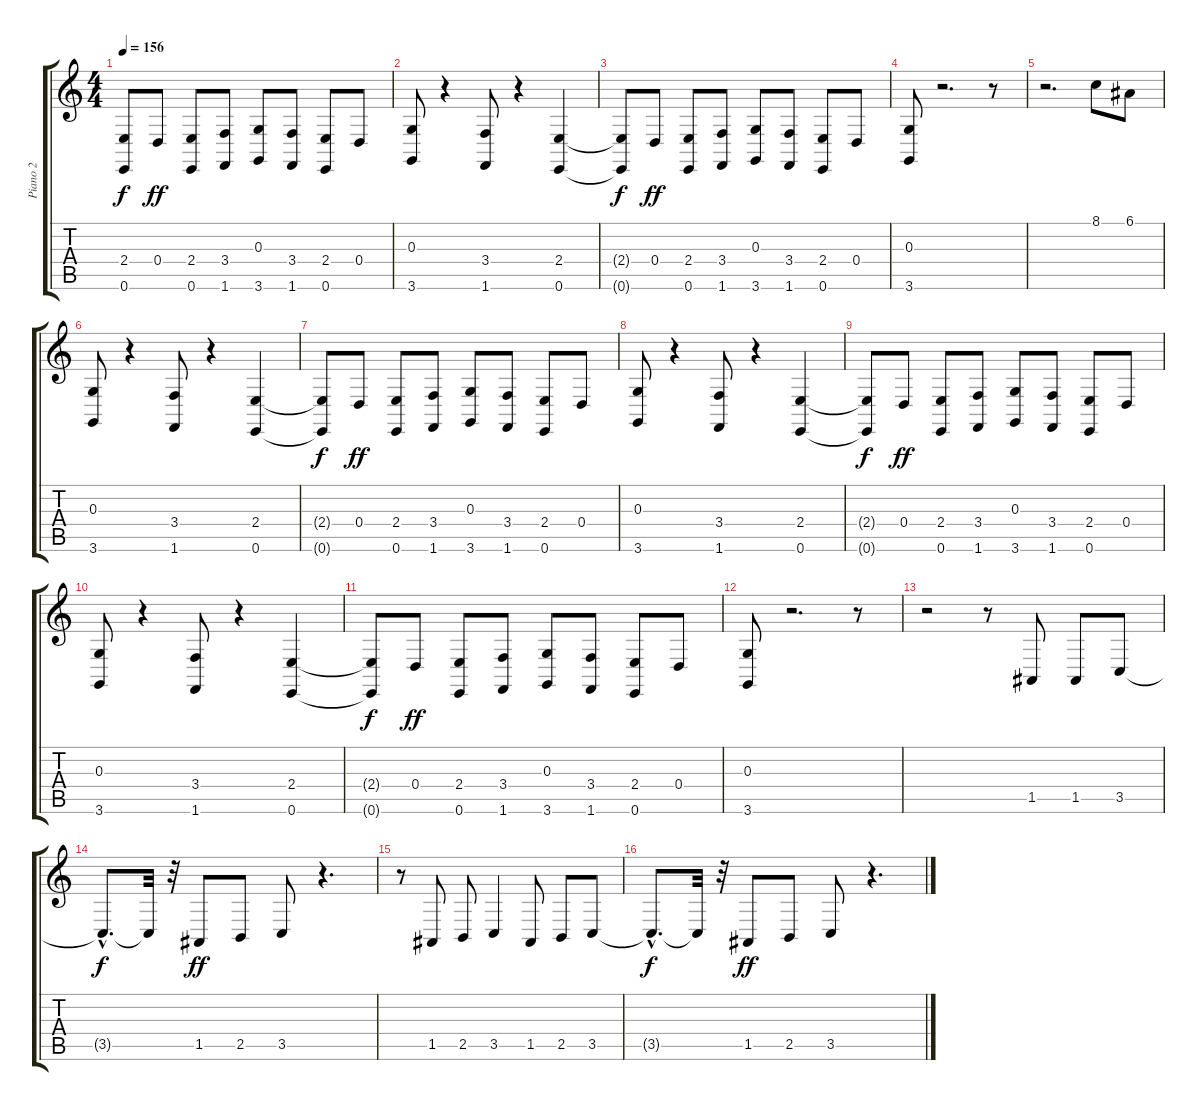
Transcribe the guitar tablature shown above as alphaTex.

\track ("Piano 2" "Piano 2") {instrument acousticgrandpiano}
\staff {score tabs}
\tuning (E4 B3 G3 D3 A2 E2) {hide}
\ts (4 4)
\tempo 156
\clef g2
\ks c
(2.4{t} 0.6{t}).8{dy f} 0.4.8{dy ff} (2.4 0.6).8 (3.4 1.6).8 (0.3 3.6).8 (3.4 1.6).8 (2.4 0.6).8 0.4.8 |
(0.3 3.6).8 r.4 (3.4 1.6).8 r.4 (2.4 0.6).4 |
(2.4{t} 0.6{t}).8{dy f} 0.4.8{dy ff} (2.4 0.6).8 (3.4 1.6).8 (0.3 3.6).8 (3.4 1.6).8 (2.4 0.6).8 0.4.8 |
(0.3 3.6).8 r.2{d} r.8 |
r.2{d} 8.1.8 6.1.8 |
(0.3 3.6).8 r.4 (3.4 1.6).8 r.4 (2.4 0.6).4 |
(2.4{t} 0.6{t}).8{dy f} 0.4.8{dy ff} (2.4 0.6).8 (3.4 1.6).8 (0.3 3.6).8 (3.4 1.6).8 (2.4 0.6).8 0.4.8 |
(0.3 3.6).8 r.4 (3.4 1.6).8 r.4 (2.4 0.6).4 |
(2.4{t} 0.6{t}).8{dy f} 0.4.8{dy ff} (2.4 0.6).8 (3.4 1.6).8 (0.3 3.6).8 (3.4 1.6).8 (2.4 0.6).8 0.4.8 |
(0.3 3.6).8 r.4 (3.4 1.6).8 r.4 (2.4 0.6).4 |
(2.4{t} 0.6{t}).8{dy f} 0.4.8{dy ff} (2.4 0.6).8 (3.4 1.6).8 (0.3 3.6).8 (3.4 1.6).8 (2.4 0.6).8 0.4.8 |
(0.3 3.6).8 r.2{d} r.8 |
r.2 r.8 1.5.8 1.5.8 3.5.8 |
3.5{hac t}.8{d dy f} 3.5{t}.32 r.32 1.5.8{dy ff} 2.5.8 3.5.8 r.4{d} |
r.8 1.5.8 2.5.8 3.5.4 1.5.8 2.5.8 3.5.8 |
3.5{hac t}.8{d dy f} 3.5{t}.32 r.32 1.5.8{dy ff} 2.5.8 3.5.8 r.4{d}
